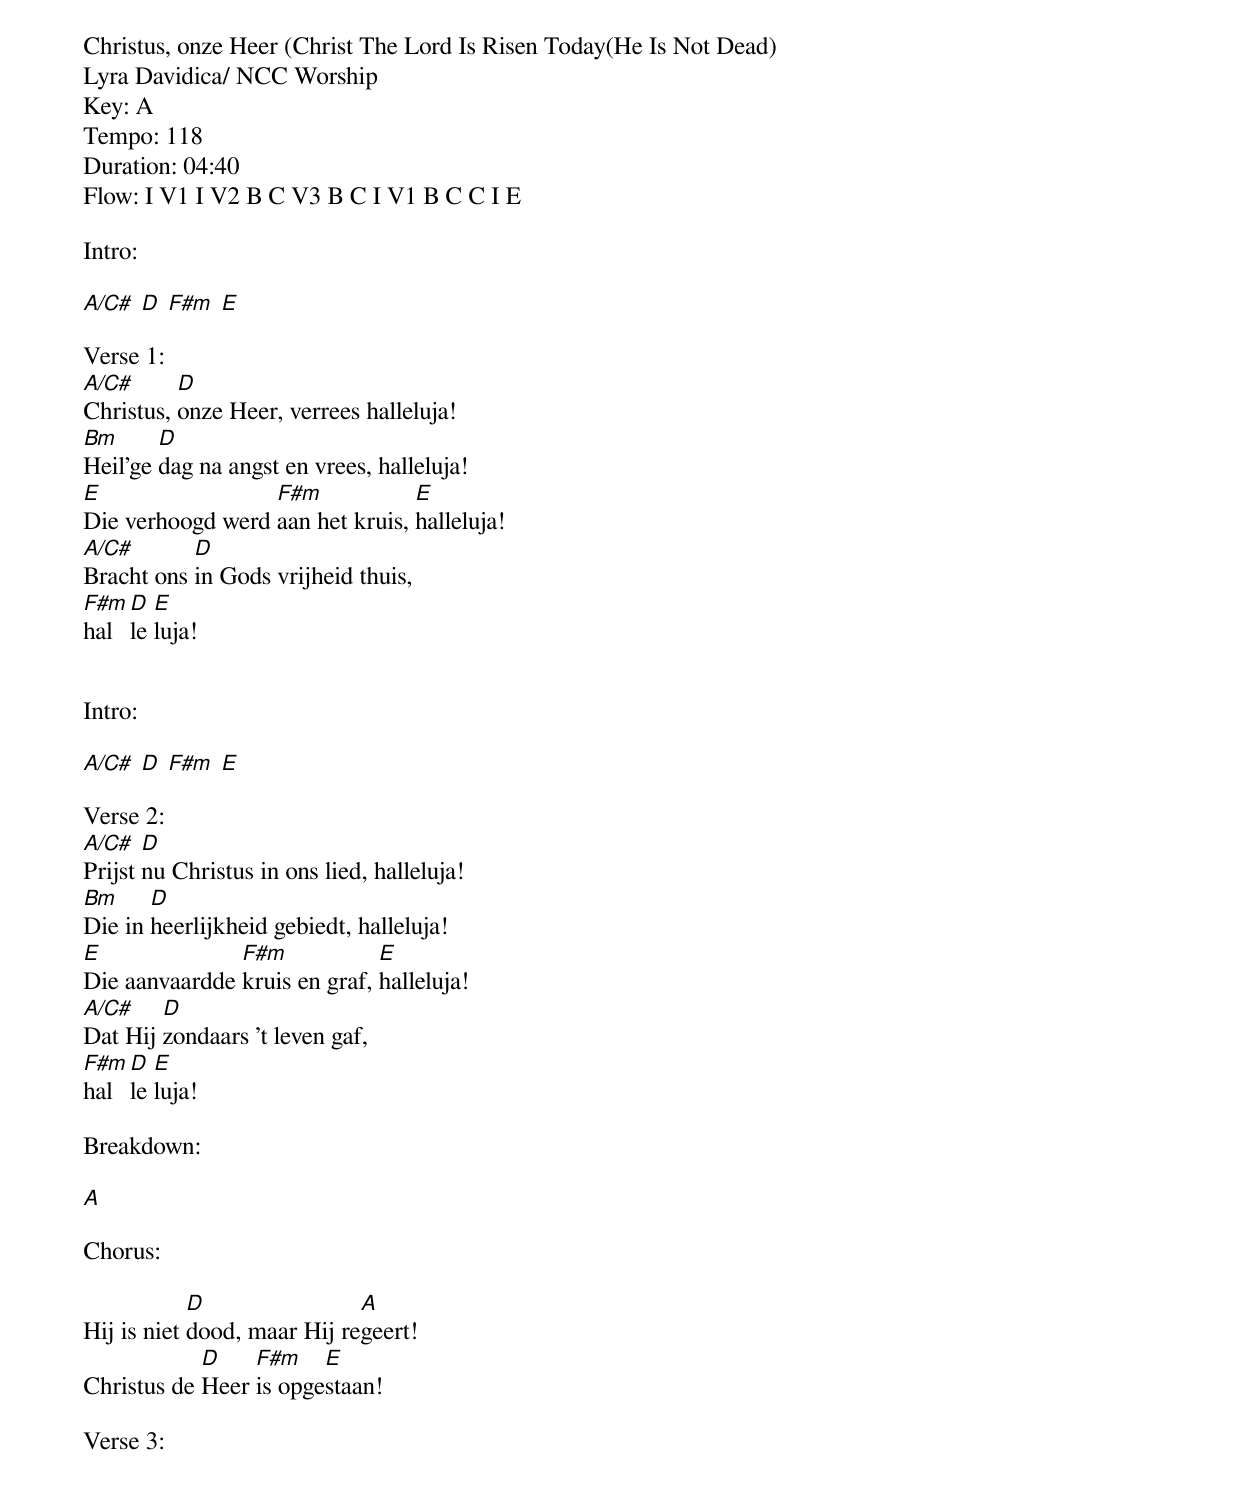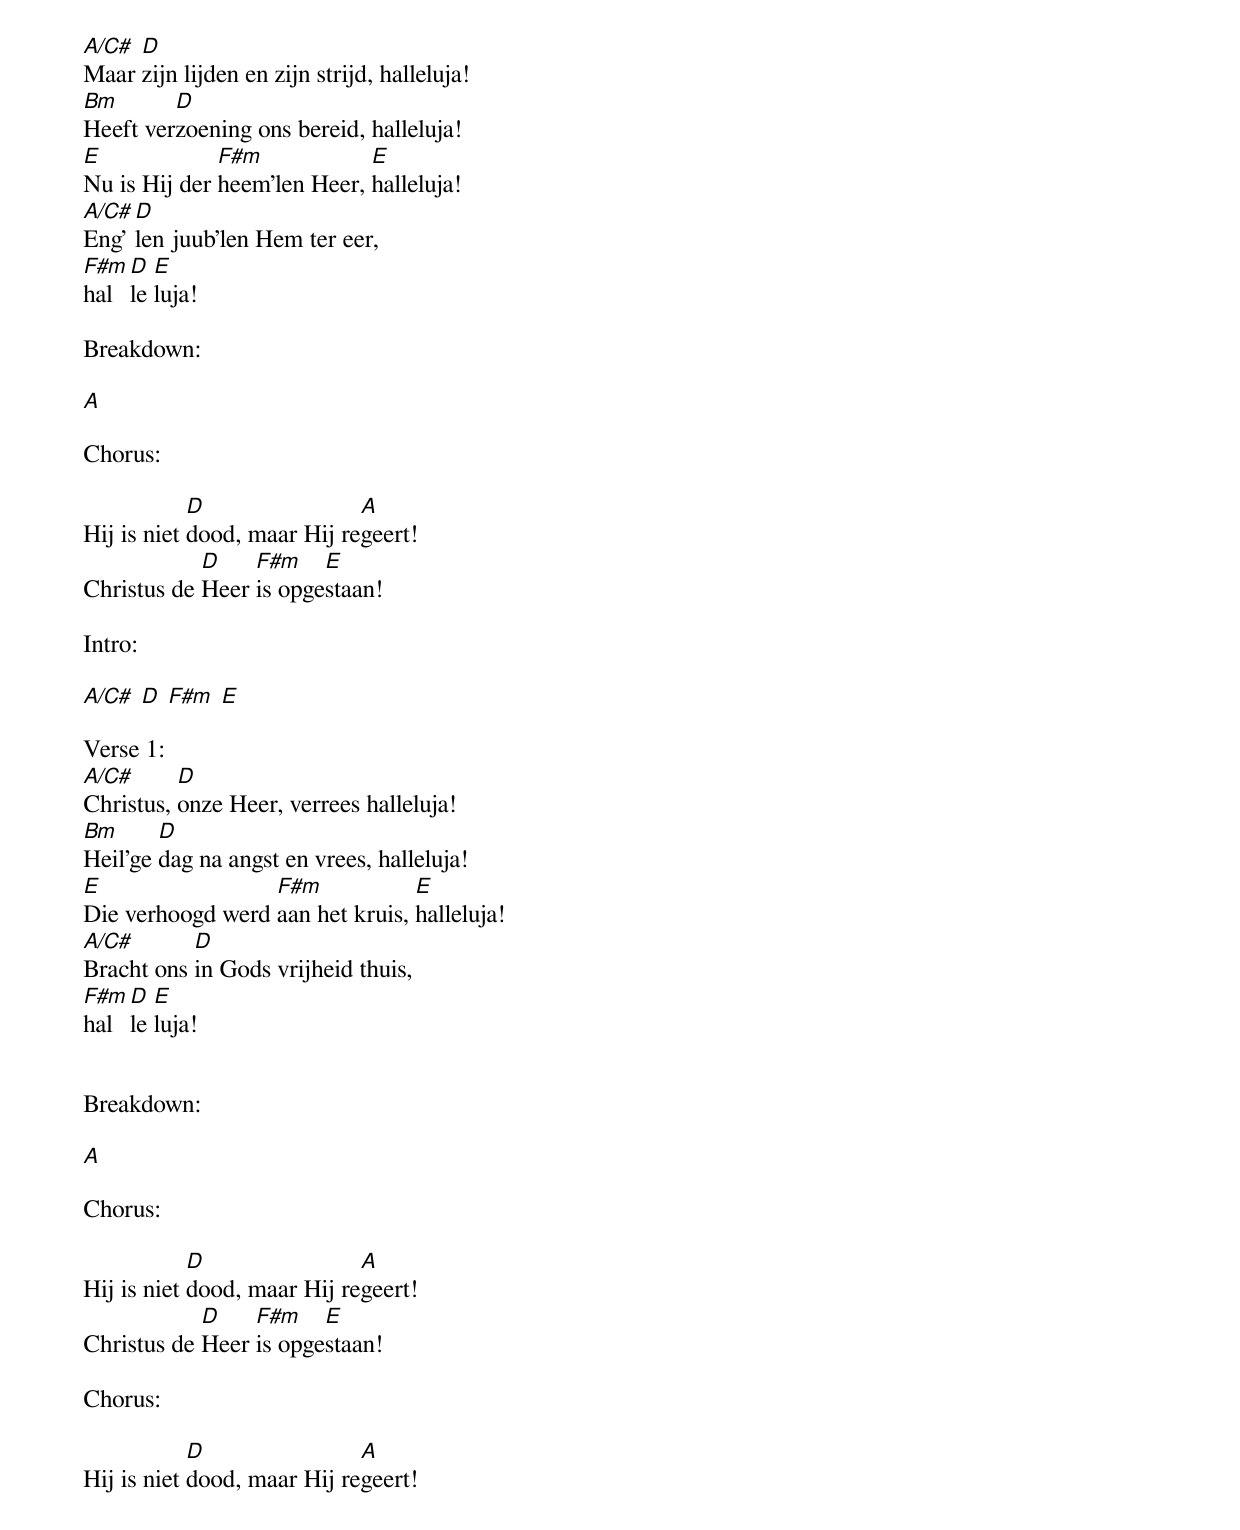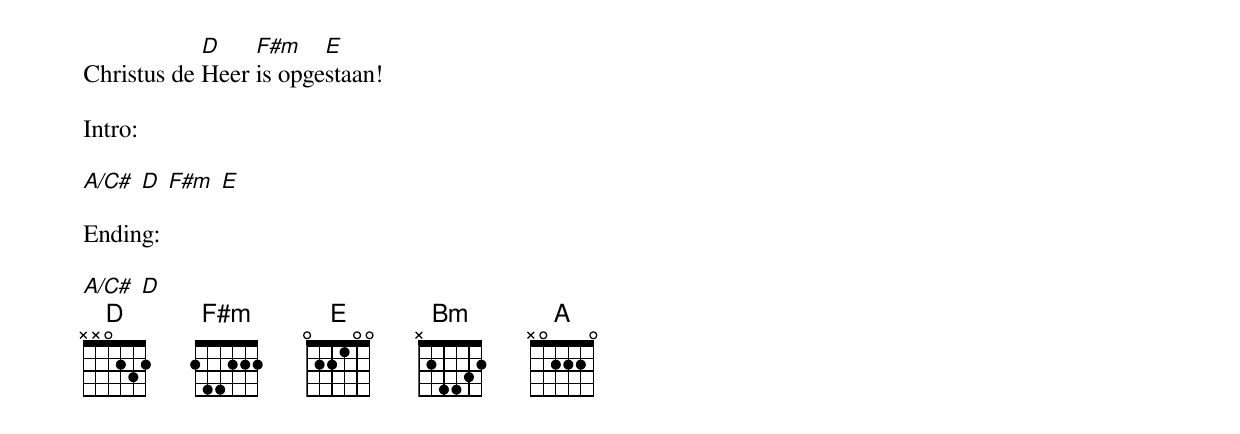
Christus, onze Heer (Christ The Lord Is Risen Today(He Is Not Dead)
Lyra Davidica/ NCC Worship
Key: A
Tempo: 118
Duration: 04:40
Flow: I V1 I V2 B C V3 B C I V1 B C C I E

Intro:

[A/C#] [D] [F#m] [E]

Verse 1:
[A/C#]Christus, [D]onze Heer, verrees halleluja!
[Bm]Heil'ge [D]dag na angst en vrees, halleluja!
[E]Die verhoogd werd [F#m]aan het kruis, [E]halleluja!
[A/C#]Bracht ons [D]in Gods vrijheid thuis,
[F#m]hal [D]le [E]luja!


Intro:

[A/C#] [D] [F#m] [E]

Verse 2:
[A/C#]Prijst [D]nu Christus in ons lied, halleluja!
[Bm]Die in [D]heerlijkheid gebiedt, halleluja!
[E]Die aanvaardde [F#m]kruis en graf, [E]halleluja!
[A/C#]Dat Hij [D]zondaars 't leven gaf,
[F#m]hal [D]le [E]luja!

Breakdown:

[A]

Chorus:

Hij is niet [D]dood, maar Hij re[A]geert!
Christus de [D]Heer [F#m]is opge[E]staan!

Verse 3:

[A/C#]Maar [D]zijn lijden en zijn strijd, halleluja!
[Bm]Heeft ver[D]zoening ons bereid, halleluja!
[E]Nu is Hij der [F#m]heem'len Heer, [E]halleluja!
[A/C#]Eng'[D]len juub'len Hem ter eer,
[F#m]hal [D]le [E]luja!

Breakdown:

[A]

Chorus:

Hij is niet [D]dood, maar Hij re[A]geert!
Christus de [D]Heer [F#m]is opge[E]staan!

Intro:

[A/C#] [D] [F#m] [E]

Verse 1:
[A/C#]Christus, [D]onze Heer, verrees halleluja!
[Bm]Heil'ge [D]dag na angst en vrees, halleluja!
[E]Die verhoogd werd [F#m]aan het kruis, [E]halleluja!
[A/C#]Bracht ons [D]in Gods vrijheid thuis,
[F#m]hal [D]le [E]luja!


Breakdown:

[A]

Chorus:

Hij is niet [D]dood, maar Hij re[A]geert!
Christus de [D]Heer [F#m]is opge[E]staan!

Chorus:

Hij is niet [D]dood, maar Hij re[A]geert!
Christus de [D]Heer [F#m]is opge[E]staan!

Intro:

[A/C#] [D] [F#m] [E]

Ending:

[A/C#] [D]
